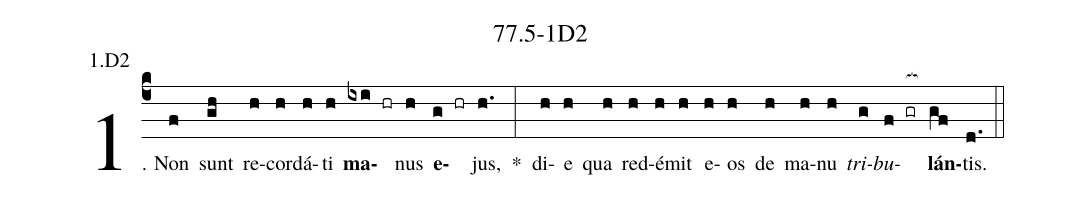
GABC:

name: 77.5-1D2;
annotation: 1.D2;
%%
(c4)1. Non(f) sunt(gh) re(h)cor(h)dá(h)ti(h) <b>ma</b>(ixi hr)nus(h) <b>e</b>(g hr)jus,(h.) *(:) di(h)e(h) qua(h) red(h)é(h)mit(h) e(h)os(h) de(h) ma(h)nu(h) <i>tri</i>(g)<i>bu</i>(f gr[ocb:1{])<b>lán</b>(gf[ocb:0}])tis.(d.) (::)


%E(h) u(h) o(g) u(f) a(gf) e.(d.) (::)
